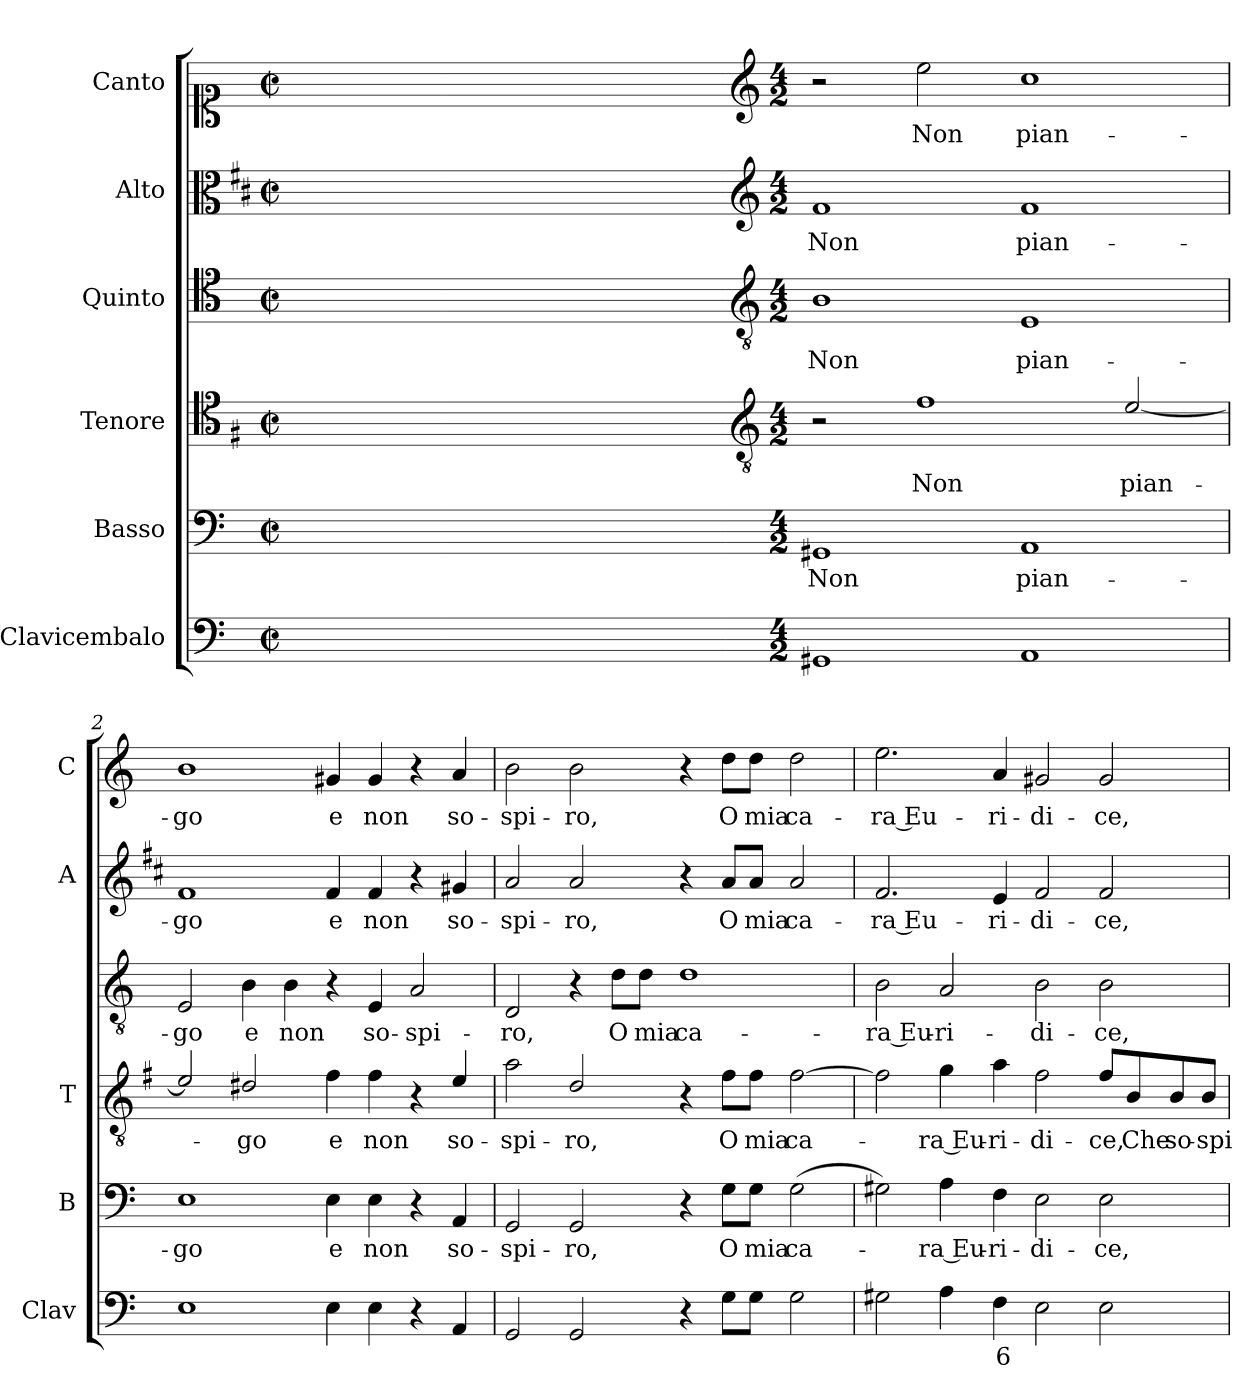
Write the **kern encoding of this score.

**kern	**text	**kern	**text	**kern	**text	**kern	**text	**kern	**text	**kern	**text
*part6	*part6	*part5	*part5	*part4	*part4	*part3	*part3	*part2	*part2	*part1	*part1
*staff6	*staff6	*staff5	*staff5	*staff4	*staff4	*staff3	*staff3	*staff2	*staff2	*staff1	*staff1
*I"Clavicembalo	*	*I"Basso	*	*I"Tenore	*	*I"Quinto	*	*I"Alto	*	*I"Canto	*
*I'Clav	*	*I'B	*	*I'T	*	*	*	*I'A	*	*I'C	*
*clefF4	*	*clefF4	*	*clefC4	*	*clefC4	*	*clefC3	*	*clefC1	*
*	*	*	*	*ITrd4c7	*	*	*	*ITrd1c2	*	*	*
*k[]	*	*k[]	*	*k[]	*	*k[]	*	*k[]	*	*k[]	*
*C:	*	*C:	*	*C:	*	*C:	*	*C:	*	*C:	*
*M2/2	*	*M2/2	*	*M2/2	*	*M2/2	*	*M2/2	*	*M2/2	*
*met(c|)	*	*met(c|)	*	*met(c|)	*	*met(c|)	*	*met(c|)	*	*met(c|)	*
=	=	=	=	=	=	=	=	=	=	=	=
1ryy	.	1ryy	.	1ryy	.	1ryy	.	1ryy	.	1ryy	.
=1X-	=1X-	=1X-	=1X-	=1X-	=1X-	=1X-	=1X-	=1X-	=1X-	=1X-	=1X-
4ryy	.	4ryy	.	4ryy	.	4ryy	.	4ryy	.	4ryy	.
4ryy	.	4ryy	.	4ryy	.	4ryy	.	4ryy	.	4ryy	.
4ryy	.	4ryy	.	4ryy	.	4ryy	.	4ryy	.	4ryy	.
4ryy	.	4ryy	.	4ryy	.	4ryy	.	4ryy	.	4ryy	.
=1-	=1-	=1-	=1-	=1-	=1-	=1-	=1-	=1-	=1-	=1-	=1-
*	*	*	*	*clefGv2	*	*clefGv2	*	*clefG2	*	*clefG2	*
*M4/2	*	*M4/2	*	*M4/2	*	*M4/2	*	*M4/2	*	*M4/2	*
!	!	!	!LO:LY:b	!	!	!	!LO:LY:b	!	!LO:LY:b	!	!
1GG#X	.	1GG#X	Non	2r	.	1B	Non	1e	Non	2r	.
!	!	!	!	!	!LO:LY:b	!	!	!	!	!	!LO:LY:b
.	.	.	.	1B	Non	.	.	.	.	2ee\	Non
!	!	!	!LO:LY:b	!	!	!	!LO:LY:b	!	!LO:LY:b	!	!LO:LY:b
1AA	.	1AA	pian-	.	.	1E	pian-	1e	pian-	1cc	pian-
!	!	!	!	!	!LO:LY:b	!	!	!	!	!	!
.	.	.	.	[2A/	pian-	.	.	.	.	.	.
=2	=2	=2	=2	=2	=2	=2	=2	=2	=2	=2	=2
!	!	!	!LO:LY:b	!	!	!	!LO:LY:b	!	!LO:LY:b	!	!LO:LY:b
1E	.	1E	-go	2A/]	.	2E/	-go	1e	-go	1b	-go
!	!	!	!	!	!LO:LY:b	!	!LO:LY:b	!	!	!	!
.	.	.	.	2G#X/	-go	4B\	e	.	.	.	.
!	!	!	!	!	!	!	!LO:LY:b	!	!	!	!
.	.	.	.	.	.	4B\	non	.	.	.	.
!	!	!	!LO:LY:b	!	!LO:LY:b	!	!	!	!LO:LY:b	!	!LO:LY:b
4E\	.	4E\	e	4B\	e	4r	.	4e/	e	4g#X/	e
!	!	!	!LO:LY:b	!	!LO:LY:b	!	!LO:LY:b	!	!LO:LY:b	!	!LO:LY:b
4E\	.	4E\	non	4B\	non	4E/	so-	4e/	non	4g#/	non
!	!	!	!	!	!	!	!LO:LY:b	!	!	!	!
4r	.	4r	.	4r	.	2A/	-spi-	4r	.	4r	.
!	!	!	!LO:LY:b	!	!LO:LY:b	!	!	!	!LO:LY:b	!	!LO:LY:b
4AA/	.	4AA/	so-	4A/	so-	.	.	4f#X/	so-	4a/	so-
=3	=3	=3	=3	=3	=3	=3	=3	=3	=3	=3	=3
!	!	!	!LO:LY:b	!	!LO:LY:b	!	!LO:LY:b	!	!LO:LY:b	!	!LO:LY:b
2GG/	.	2GG/	-spi-	2d\	-spi-	2D/	-ro,	2g/	-spi-	2b\	-spi-
!	!	!	!LO:LY:b	!	!LO:LY:b	!	!	!	!LO:LY:b	!	!LO:LY:b
2GG/	.	2GG/	-ro,	2G/	-ro,	4r	.	2g/	-ro,	2b\	-ro,
!	!	!	!	!	!	!	!LO:LY:b	!	!	!	!
.	.	.	.	.	.	8d\L	O	.	.	.	.
!	!	!	!	!	!	!	!LO:LY:b	!	!	!	!
.	.	.	.	.	.	8d\J	mia	.	.	.	.
!	!	!	!	!	!	!	!LO:LY:b	!	!	!	!
4r	.	4r	.	4r	.	1d	ca-	4r	.	4r	.
!	!	!	!LO:LY:b	!	!LO:LY:b	!	!	!	!LO:LY:b	!	!LO:LY:b
8G\L	.	8G\L	O	8B\L	O	.	.	8g/L	O	8dd\L	O
!	!	!	!LO:LY:b	!	!LO:LY:b	!	!	!	!LO:LY:b	!	!LO:LY:b
8G\J	.	8G\J	mia	8B\J	mia	.	.	8g/J	mia	8dd\J	mia
!	!	!	!LO:LY:b	!	!LO:LY:b	!	!	!	!LO:LY:b	!	!LO:LY:b
2G\	.	(>2G\	ca-	[2B\	ca-	.	.	2g/	ca-	2dd\	ca-
!!LO:LB:g=z
=4	=4	=4	=4	=4	=4	=4	=4	=4	=4	=4	=4
!	!	!	!	!	!	!	!LO:LY:b	!	!LO:LY:b	!	!LO:LY:b
2G#X\	.	2G#X\)	.	2B\]	.	2B\	-ra Eu-	2.e/	-ra Eu-	2.ee\	-ra Eu-
!	!	!	!LO:LY:b	!	!LO:LY:b	!	!LO:LY:b	!	!	!	!
4A\	.	4A\	-ra Eu-	4c\	-ra Eu-	2A/	-ri-	.	.	.	.
!	!LO:LY:b	!	!LO:LY:b	!	!LO:LY:b	!	!	!	!LO:LY:b	!	!LO:LY:b
4F\	6	4F\	-ri-	4d\	-ri-	.	.	4d/	-ri-	4a/	-ri-
!	!	!	!LO:LY:b	!	!LO:LY:b	!	!LO:LY:b	!	!LO:LY:b	!	!LO:LY:b
2E\	.	2E\	-di-	2B\	-di-	2B\	-di-	2e/	-di-	2g#X/	-di-
!	!	!	!LO:LY:b	!	!LO:LY:b	!	!LO:LY:b	!	!LO:LY:b	!	!LO:LY:b
2E\	.	2E\	-ce,	8B/L	-ce,	2B\	-ce,	2e/	-ce,	2g#/	-ce,
!	!	!	!	!	!LO:LY:b	!	!	!	!	!	!
.	.	.	.	8E/	Che	.	.	.	.	.	.
!	!	!	!	!	!LO:LY:b	!	!	!	!	!	!
.	.	.	.	8E/	so-	.	.	.	.	.	.
!	!	!	!	!	!LO:LY:b	!	!	!	!	!	!
.	.	.	.	8E/J	-spi-	.	.	.	.	.	.
=	=	=	=	=	=	=	=	=	=	=	=
*-	*-	*-	*-	*-	*-	*-	*-	*-	*-	*-	*-
